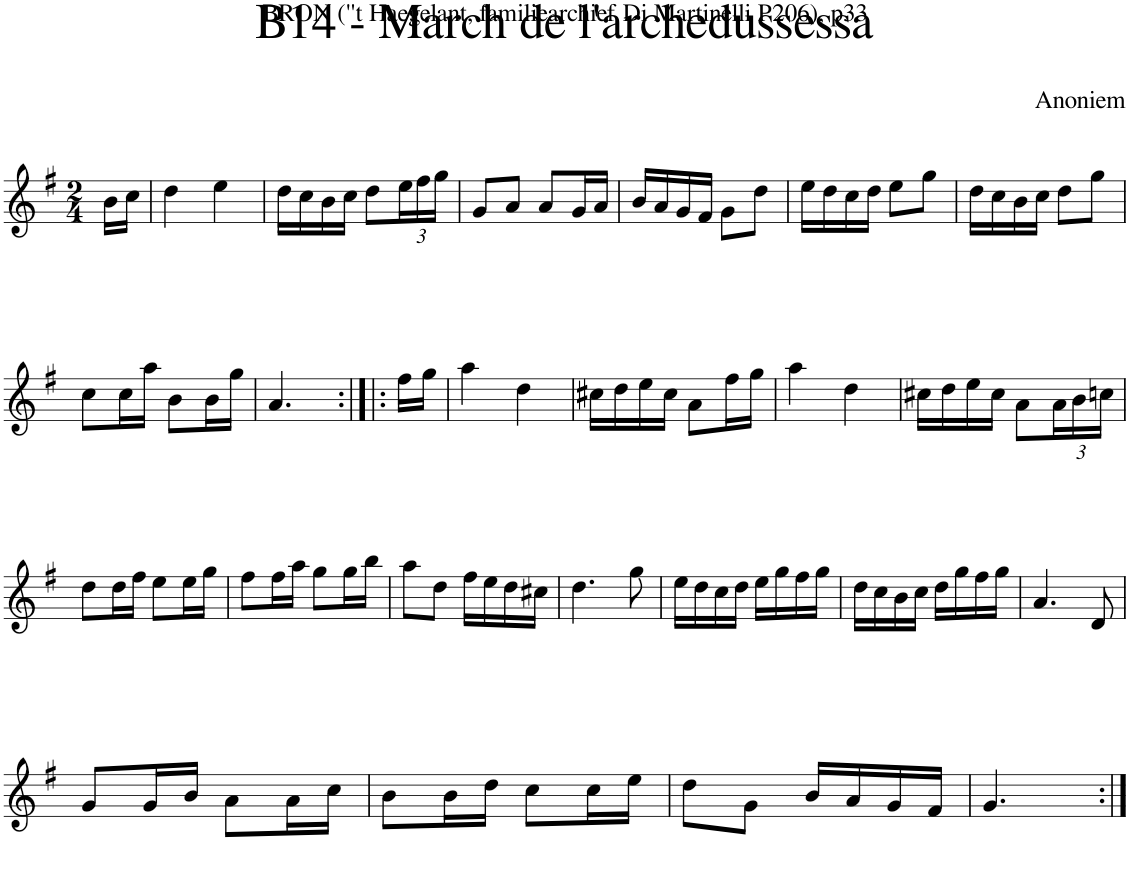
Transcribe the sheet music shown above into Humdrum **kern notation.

**kern
*part1
*staff1
*I"Flute
*I'Fl
*clefG2
*k[f#]
*M2/4
=1
16b\LL
16cc\JJ
=2
4dd\
4ee\
=3
16dd\LL
16cc\
16b\
16cc\JJ
8dd\L
*Xbrackettup
24ee\L
24ff#\
24gg\JJ
=4
8g/L
8a/J
8a/L
16g/L
16a/JJ
=5
16b/LL
16a/
16g/
16f#/JJ
8g\L
8dd\J
=6
16ee\LL
16dd\
16cc\
16dd\JJ
8ee\L
8gg\J
=7
16dd\LL
16cc\
16b\
16cc\JJ
8dd\L
8gg\J
!!LO:LB:g=z
=8
8cc\L
16cc\L
16aa\JJ
8b\L
16b\L
16gg\JJ
=9
4.a/
=10:|!|:
16ff#\LL
16gg\JJ
=11
4aa\
4dd\
=12
16cc#X\LL
16dd\
16ee\
16cc#\JJ
8a\L
16ff#\L
16gg\JJ
=13
4aa\
4dd\
=14
16cc#X\LL
16dd\
16ee\
16cc#\JJ
8a\L
24a\L
24b\
24ccn\JJ
!!LO:LB:g=z
=15
8dd\L
16dd\L
16ff#\JJ
8ee\L
16ee\L
16gg\JJ
=16
8ff#\L
16ff#\L
16aa\JJ
8gg\L
16gg\L
16bb\JJ
=17
8aa\L
8dd\J
16ff#\LL
16ee\
16dd\
16cc#X\JJ
=18
4.dd\
8gg\
=19
16ee\LL
16dd\
16cc\
16dd\JJ
16ee\LL
16gg\
16ff#\
16gg\JJ
=20
16dd\LL
16cc\
16b\
16cc\JJ
16dd\LL
16gg\
16ff#\
16gg\JJ
=21
4.a/
8d/
!!LO:LB:g=z
=22
8g/L
16g/L
16b/JJ
8a\L
16a\L
16cc\JJ
=23
8b\L
16b\L
16dd\JJ
8cc\L
16cc\L
16ee\JJ
=24
8dd\L
8g\J
16b/LL
16a/
16g/
16f#/JJ
=24X1
4.g/
=:|!
*-
